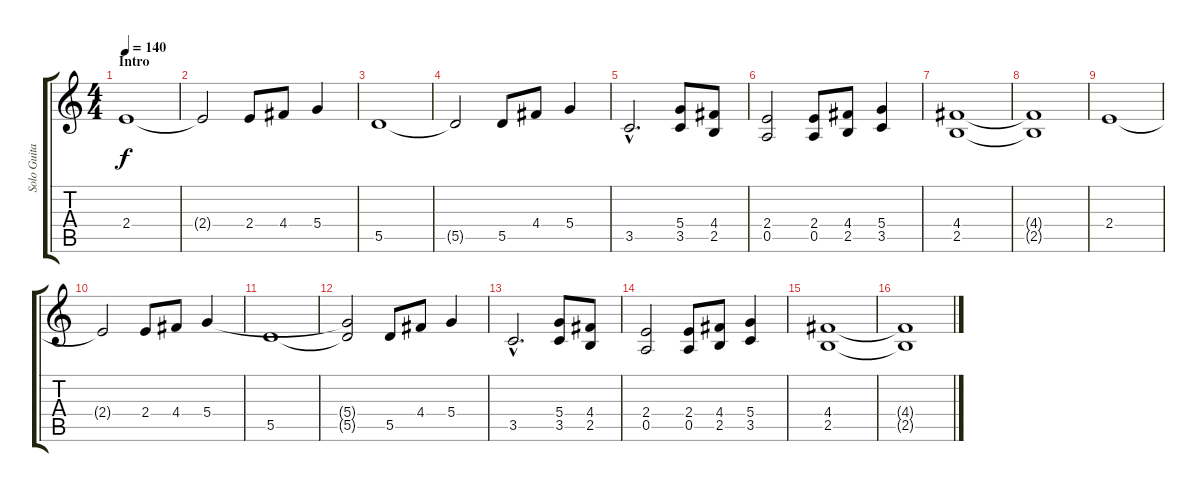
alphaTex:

\track ("Solo Guitar" "Solo Guita") {instrument overdrivenguitar}
\staff {score tabs}
\tuning (E4 B3 G3 D3 A2 E2) {hide}
\ts (4 4)
\section ("" "Intro")
\tempo 140
\clef g2
\ks c
2.4.1{dy f instrument overdrivenguitar} |
2.4{t}.2 2.4.8 4.4.8 5.4.4 |
5.5.1 |
5.5{t}.2 5.5.8 4.4.8 5.4.4 |
3.5{hac}.2{d} (5.4 3.5).8{volume 13} (4.4 2.5).8 |
(2.4 0.5).2 (2.4 0.5).8 (4.4 2.5).8 (5.4 3.5).4 |
(4.4 2.5).1 |
(4.4{t} 2.5{t}).1 |
2.4.1{volume 16} |
2.4{t}.2 2.4.8 4.4.8 5.4.4 |
5.5.1 |
(5.4{t} 5.5{t}).2 5.5.8 4.4.8 5.4.4 |
3.5{hac}.2{d} (5.4 3.5).8 (4.4 2.5).8 |
(2.4 0.5).2 (2.4 0.5).8 (4.4 2.5).8 (5.4 3.5).4 |
(4.4 2.5).1 |
(4.4{t} 2.5{t}).1
